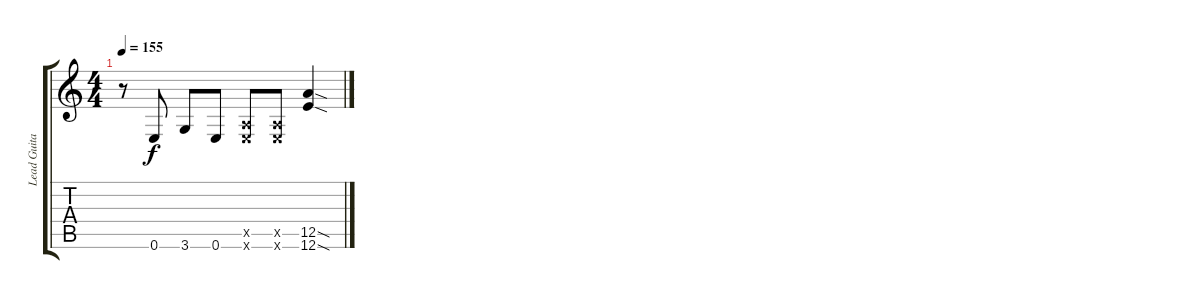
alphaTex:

\track ("Lead Guitar" "Lead Guita") {instrument distortionguitar}
\staff {score tabs}
\tuning (E4 B3 G3 D3 A2 E2) {hide}
\ts (4 4)
\tempo 155
\clef g2
\ks c
r.8{dy f} 0.6.8 3.6.8 0.6.8 (0.5{x} 0.6{x}).8 (0.5{x} 0.6{x}).8 (12.5{sod} 12.6{sod}).4
